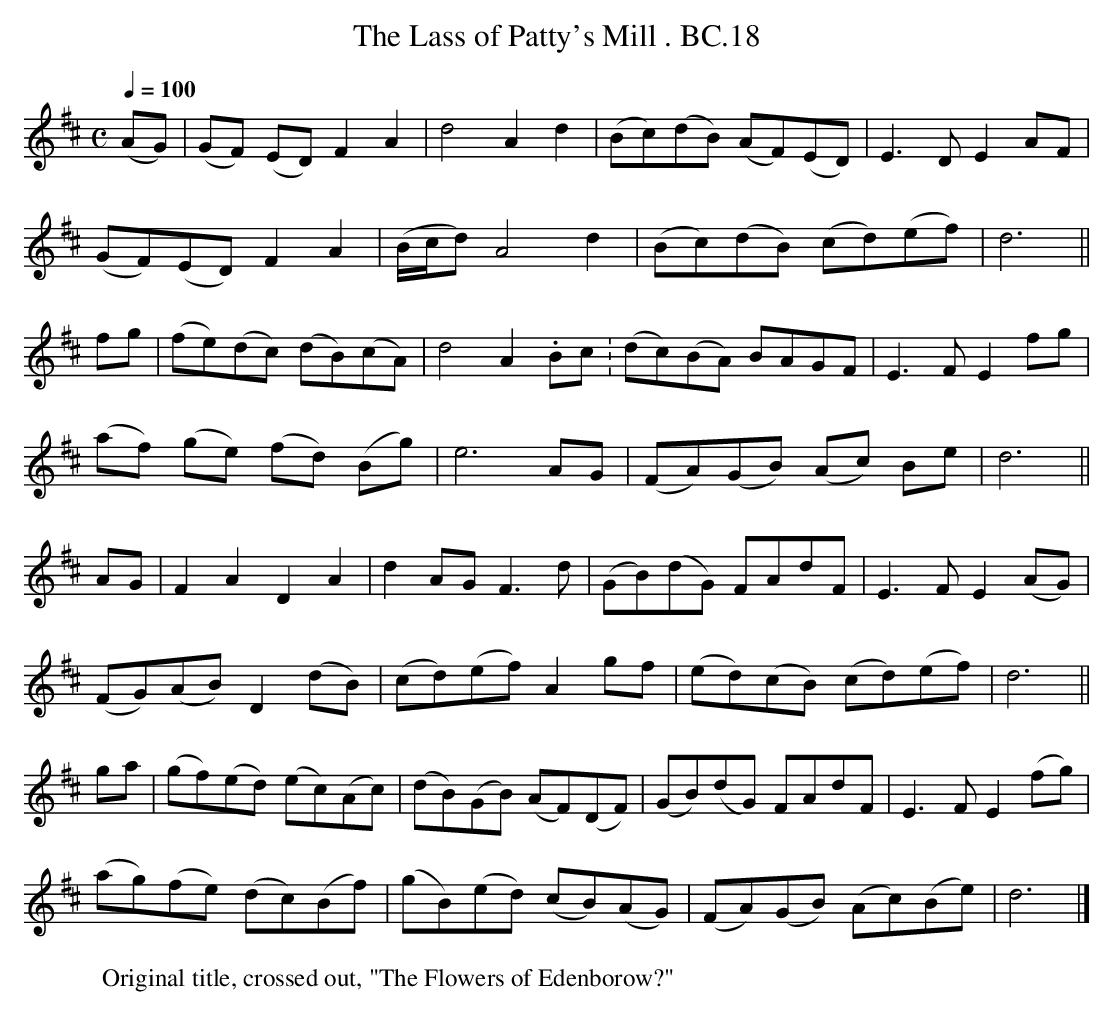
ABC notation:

X:1
T:Lass of Patty's Mill . BC.18, The
M:C
L:1/8
Q:1/4=100
K:C
K:D
(AG)|(GF) (ED) F2 A2|d4 A2 d2|(Bc)(dB) (AF)(ED)|E3 D E2 AF|
(GF)(ED) F2 A2|(B/c/d) A4 d2|(Bc)(dB) (cd)(ef)|d6||
fg|(fe)(dc) (dB)(cA)|d4 A2. Bc.|(dc)(BA) BAGF|E3 F E2 fg|
(af) (ge) (fd) (Bg)|e6 AG|(FA)(GB) (Ac) Be|d6||
AG|F2 A2 D2 A2|d2 AG F3 d|(GB)(dG) FAdF|E3 F E2 (AG)|
(FG)(AB)D2 (dB)|(cd)(ef) A2 gf|(ed)(cB) (cd)(ef)|d6||
ga|(gf)(ed) (ec)(Ac)|(dB)(GB) (AF)(DF)|\
(GB)(dG) FAdF|E3 F E2 (fg)|
(ag)(fe) (dc)(Bf)|(gB)(ed) (cB)(AG)|(FA)(GB) (Ac)(Be)|d6|]
W:Original title, crossed out, "The Flowers of Edenborow?"
